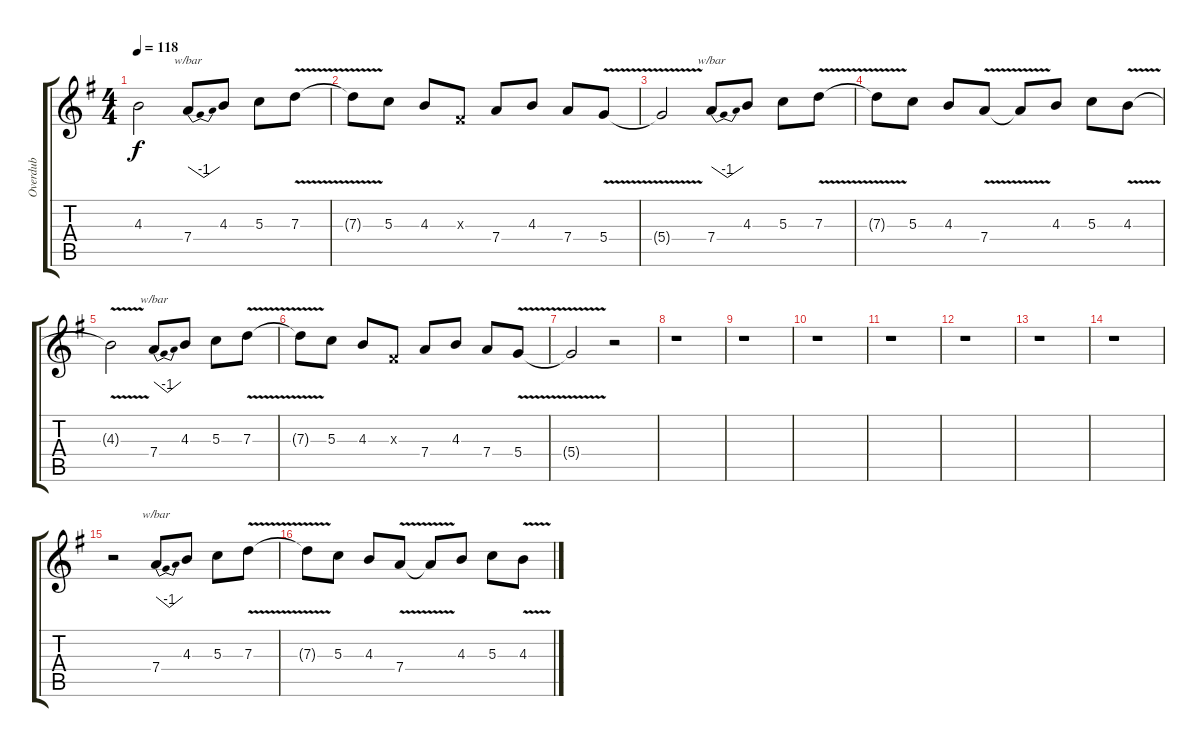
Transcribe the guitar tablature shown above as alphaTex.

\track ("Overdub" "Overdub") {instrument distortionguitar}
\staff {score tabs}
\tuning (E4 B3 G3 D3 A2 E2) {hide}
\ts (4 4)
\tempo 118
\clef g2
\ks g
4.3{t}.2{dy f} 7.4.8{tbe (dip default 0 0 30 -4 60 0)} 4.3.8 5.3.8 7.3{v}.8 |
7.3{t}.8 5.3.8 4.3.8 -1.3{x}.8 7.4.8 4.3.8 7.4.8 5.4{v}.8 |
5.4{t}.2 7.4.8{tbe (dip default 0 0 30 -4 60 0)} 4.3.8 5.3.8 7.3{v}.8 |
7.3{t}.8 5.3.8 4.3.8 7.4{v}.8 7.4{t}.8 4.3.8 5.3.8 4.3{v}.8 |
4.3{t}.2 7.4.8{tbe (dip default 0 0 30 -4 60 0)} 4.3.8 5.3.8 7.3{v}.8 |
7.3{t}.8 5.3.8 4.3.8 -1.3{x}.8 7.4.8 4.3.8 7.4.8 5.4{v}.8 |
5.4{t}.2 r.2 |
r.1 |
r.1 |
r.1 |
r.1 |
r.1 |
r.1 |
r.1 |
r.2 7.4.8{tbe (dip default 0 0 30 -4 60 0)} 4.3.8 5.3.8 7.3{v}.8 |
7.3{t}.8 5.3.8 4.3.8 7.4{v}.8 7.4{t}.8 4.3.8 5.3.8 4.3{v}.8
